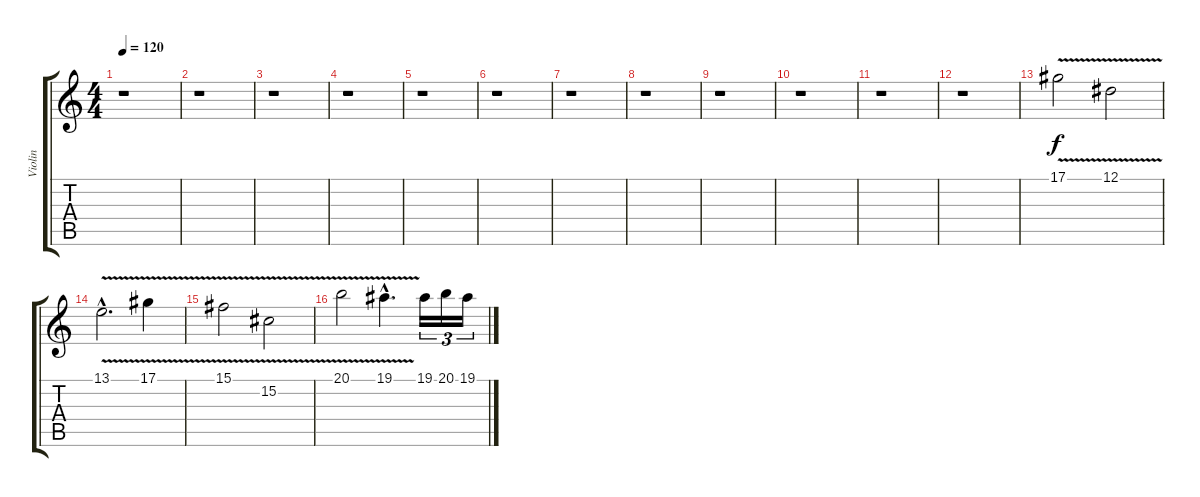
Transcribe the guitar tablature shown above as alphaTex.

\track ("Violin" "Violin") {instrument violin}
\staff {score tabs}
\tuning (Eb4 Bb3 Gb3 Db3 Ab2 Eb2) {hide}
\ts (4 4)
\tempo 120
\clef g2
\ks c
r.1{dy f} |
r.1 |
r.1 |
r.1 |
r.1 |
r.1 |
r.1 |
r.1 |
r.1 |
r.1 |
r.1 |
r.1 |
17.1{v}.2 12.1{v}.2 |
13.1{v hac}.2{d} 17.1{v}.4 |
15.1{v}.2 15.2{v}.2 |
20.1{v}.2 19.1{v hac}.4{d} 19.1.16{tu (3 2)} 20.1.16{tu (3 2)} 19.1.16{tu (3 2)}
